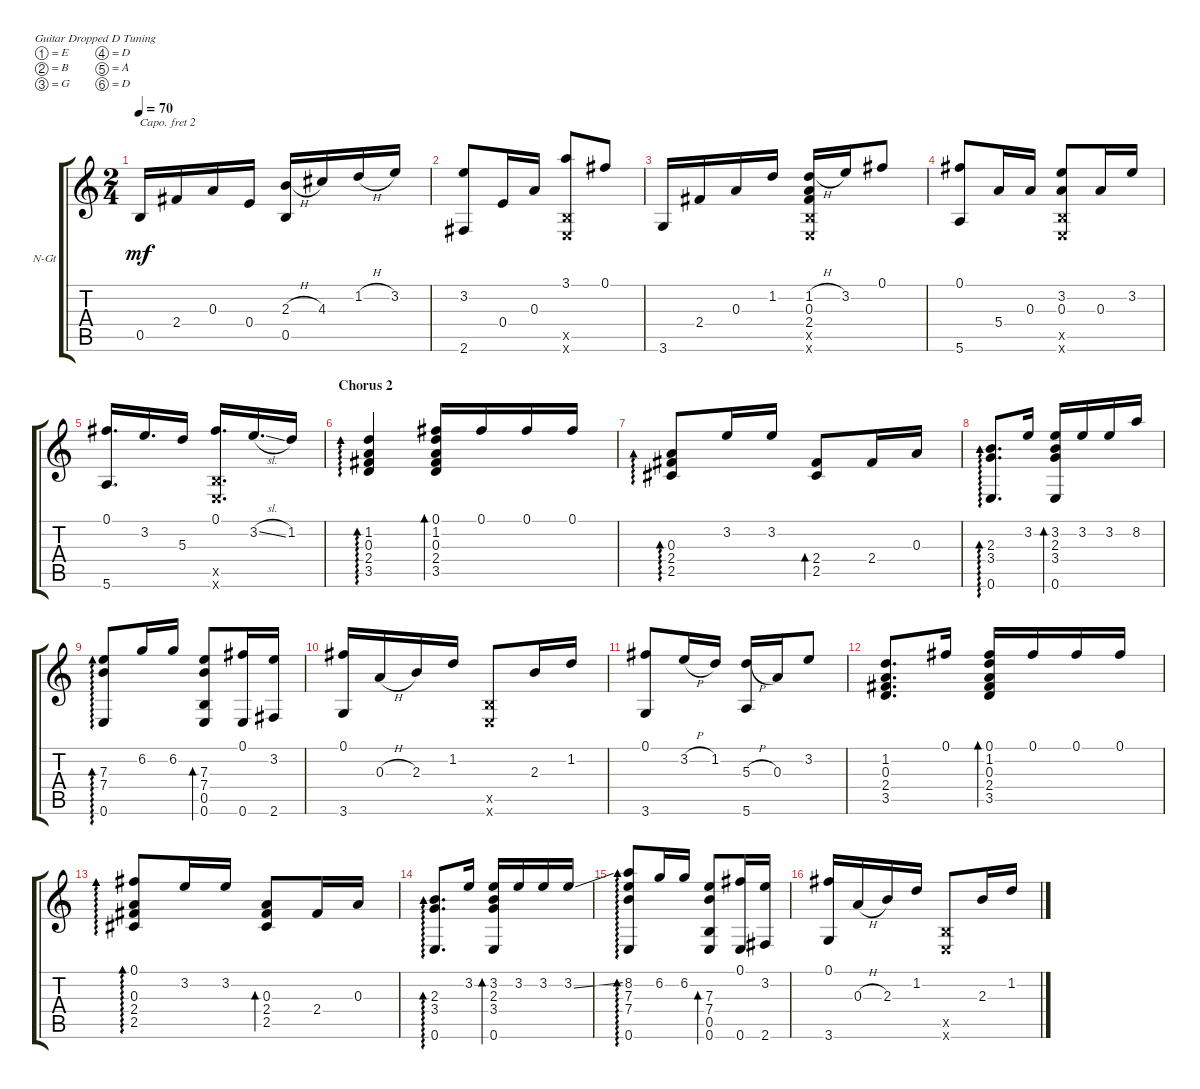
\defaultSystemsLayout 4
\bracketExtendMode groupsimilarinstruments
\firstSystemTrackNameOrientation horizontal
\otherSystemsTrackNameOrientation horizontal
\track ("Nylon Guitar" "N-Gt") {instrument acousticguitarnylon}
\staff {score tabs}
\capo 2
\tuning (E4 B3 G3 D3 A2 D2)
\ts (2 4)
\tempo 70
\clef g2
\scale
0.277551
\ks c
0.5.16{dy mf} 2.4.16 0.3.16 0.4.16 (0.5 2.3{h}).16 4.3.16 1.2{h}.16 3.2.16 |
\scale
0.222449 (3.2 2.6).8 0.4.16 0.3.16 (3.1 0.5{x} 0.6{x}).8 0.1.8 |
\scale
0.259184 3.6.16 2.4.16 0.3.16 1.2.16 (1.2{h} 0.3 2.4 0.5{x} 0.6{x}).16 3.2.16 0.1.8 |
\scale
0.240816 (0.1 5.6).8 5.4.16 0.3.16 (0.5{x} 0.6{x} 0.3 3.2).8 0.3.16 3.2.16 |
\scale
0.251572 (0.1 5.6).16{d} 3.2.16{d} 5.3.16 (0.1 0.5{x} 0.6{x}).16{d} 3.2{sl}.16{d} 1.2.16 |
\section ("" "Chorus 2")
\scale
0.228512 (1.2 0.3 2.4 3.5).4{ad 0} (0.1 1.2 0.3 2.4 3.5).16{bd 35} 0.1.16 0.1.16 0.1.16 |
\scale
0.259958 (2.5 2.4 0.3).8{ad 0} 3.2.16 3.2.16 (2.5 2.4).8{bd 34} 2.4.16 0.3.16 |
\scale
0.259958 (0.6 3.4 2.3).8{d ad 0} 3.2.16 (0.6 3.4 2.3 3.2).16{bd 33} 3.2.16 3.2.16 8.2.16 |
\scale
0.252033 (0.6 7.4 7.3).8{ad 0} 6.2.16 6.2.16 (0.6 0.5 7.4 7.3).8{bd 33} (0.1 0.6).16 (2.6 3.2).16 |
\scale
0.25813 (3.6 0.1).16 0.3{h}.16 2.3.16 1.2.16 (0.6{x} 0.5{x}).8 2.3.16 1.2.16 |
\scale
0.239837 (3.6 0.1).8 3.2{h}.16 1.2.16 (5.6 5.3{h}).16 0.3.16 3.2.8 |
\scale
0.25 (3.5 2.4 0.3 1.2).8{d} 0.1.16 (0.1 1.2 0.3 2.4 3.5).16{bd 33} 0.1.16 0.1.16 0.1.16 |
\scale
0.248497 (2.5 2.4 0.3 0.1).8{ad 0} 3.2.16 3.2.16 (2.5 2.4 0.3).8{bd 32} 2.4.16 0.3.16 |
\scale
0.248497 (0.6 3.4 2.3).8{d ad 0} 3.2.16 (3.2 2.3 3.4 0.6).16{bd 31} 3.2.16 3.2.16 3.2{ss}.16 |
\scale
0.248497 (0.6 7.4 7.3 8.2).8{ad 0} 6.2.16 6.2.16 (0.5 0.6 7.4 7.3).8{bd 30} (0.6 0.1).16 (3.2 2.6).16 |
\scale
0.254509 (3.6 0.1).16 0.3{h}.16 2.3.16 1.2.16 (0.5{x} 0.6{x}).8 2.3.16 1.2.16
